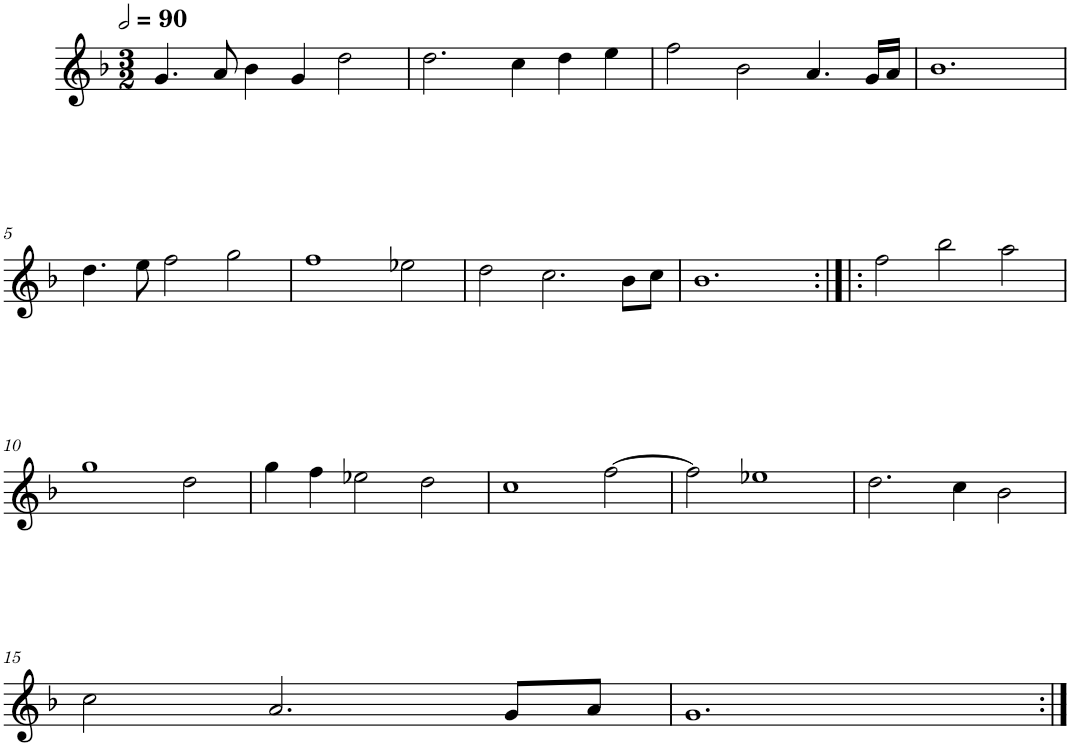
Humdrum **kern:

**kern
*part1
*staff1
*I"Cinq parties
*clefG2
*k[b-]
*M3/2
*MM180
=1
4.g/
8a/
4b-\
4g/
2dd\
=2
2.dd\
4cc\
4dd\
4ee\
=3
2ff\
2b-\
4.a/
16g/LL
16a/JJ
=4
1.b-
!!LO:LB:g=z
=5
4.dd\
8ee\
2ff\
2gg\
=6
1ff
2ee-X\
=7
2dd\
2.cc\
8b-\L
8cc\J
=8
1.b-
=9:|!|:
2ff\
2bb-\
2aa\
!!LO:LB:g=z
=10
1gg
2dd\
=11
4gg\
4ff\
2ee-X\
2dd\
=12
1cc
[2ff\
=13
2ff\]
1ee-X
=14
2.dd\
4cc\
2b-\
!!LO:LB:g=z
=15
2cc\
2.a/
8g/L
8a/J
=16
1.g
=:|!
*-
